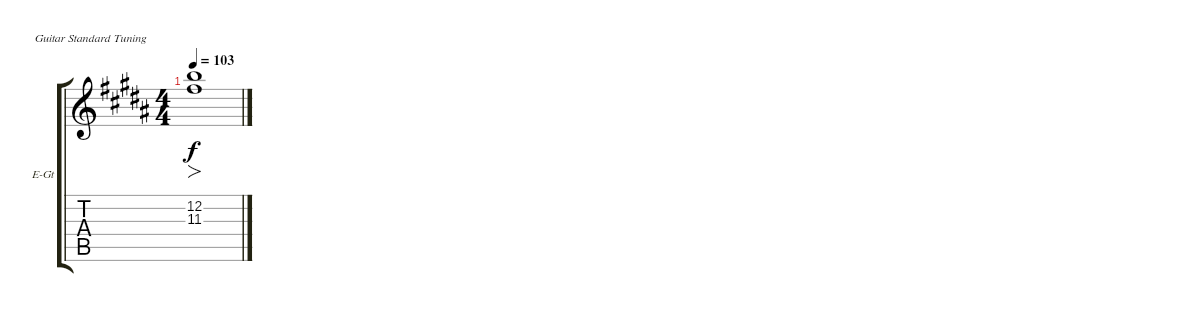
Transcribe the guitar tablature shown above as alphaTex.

\defaultSystemsLayout 4
\bracketExtendMode groupsimilarinstruments
\firstSystemTrackNameOrientation horizontal
\otherSystemsTrackNameOrientation horizontal
\track ("Overdrive" "E-Gt") {instrument overdrivenguitar}
\staff {score tabs}
\tuning (E4 B3 G3 D3 A2 E2)
\ts (4 4)
\tempo 103
\clef g2
\ks b
(11.3{t} 12.2{t}).1{fo dy f}
